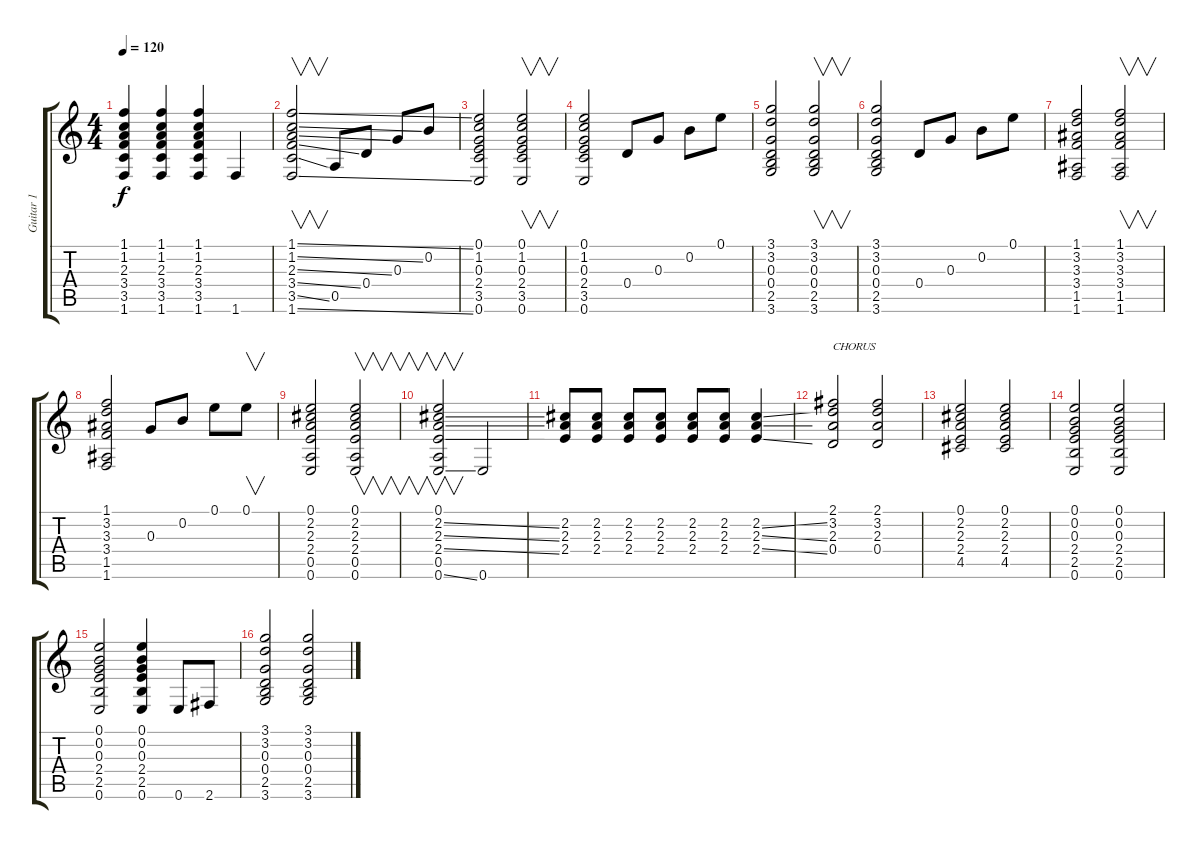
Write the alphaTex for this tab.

\track ("Guitar 1" "Guitar 1") {instrument acousticguitarsteel}
\staff {score tabs}
\tuning (E4 B3 G3 D3 A2 E2) {hide}
\ts (4 4)
\tempo 120
\clef g2
\ks c
(1.1 1.2 2.3 3.4 3.5 1.6).4{dy f} (1.1 1.2 2.3 3.4 3.5 1.6).4 (1.1 1.2 2.3 3.4 3.5 1.6).4 1.6.4 |
(1.1{ss} 1.2{ss} 2.3{ss} 3.4{ss} 3.5{ss} 1.6{ss}).2{v} 0.5.8 0.4.8 0.3.8 0.2.8 |
(0.1 1.2 0.3 2.4 3.5 0.6).2 (0.1 1.2 0.3 2.4 3.5 0.6).2{v} |
(0.1 1.2 0.3 2.4 3.5 0.6).2 0.4.8 0.3.8 0.2.8 0.1.8 |
(3.1 3.2 0.3 0.4 2.5 3.6).2 (3.1 3.2 0.3 0.4 2.5 3.6).2{v} |
(3.1 3.2 0.3 0.4 2.5 3.6).2 0.4.8 0.3.8 0.2.8 0.1.8 |
(1.1 3.2 3.3 3.4 1.5 1.6).2 (1.1 3.2 3.3 3.4 1.5 1.6).2{v} |
(1.1 3.2 3.3 3.4 1.5 1.6).2 0.3.8 0.2.8 0.1.8 0.1.8{v} |
(0.1 2.2 2.3 2.4 0.5 0.6).2 (0.1 2.2 2.3 2.4 0.5 0.6).2{v} |
(0.1 2.2{ss} 2.3{ss} 2.4{ss} 0.5 0.6{ss}).2{v} 0.6.2 |
(2.2 2.3 2.4).8 (2.2 2.3 2.4).8 (2.2 2.3 2.4).8 (2.2 2.3 2.4).8 (2.2 2.3 2.4).8 (2.2 2.3 2.4).8 (2.2{ss} 2.3{ss} 2.4{ss}).4 |
(2.1 3.2 2.3 0.4).2{txt "CHORUS"} (2.1 3.2 2.3 0.4).2 |
(0.1 2.2 2.3 2.4 4.5).2 (0.1 2.2 2.3 2.4 4.5).2 |
(0.1 0.2 0.3 2.4 2.5 0.6).2 (0.1 0.2 0.3 2.4 2.5 0.6).2 |
(0.1 0.2 0.3 2.4 2.5 0.6).2 (0.1 0.2 0.3 2.4 2.5 0.6).4 0.6.8 2.6.8 |
(3.1 3.2 0.3 0.4 2.5 3.6).2 (3.1 3.2 0.3 0.4 2.5 3.6).2
